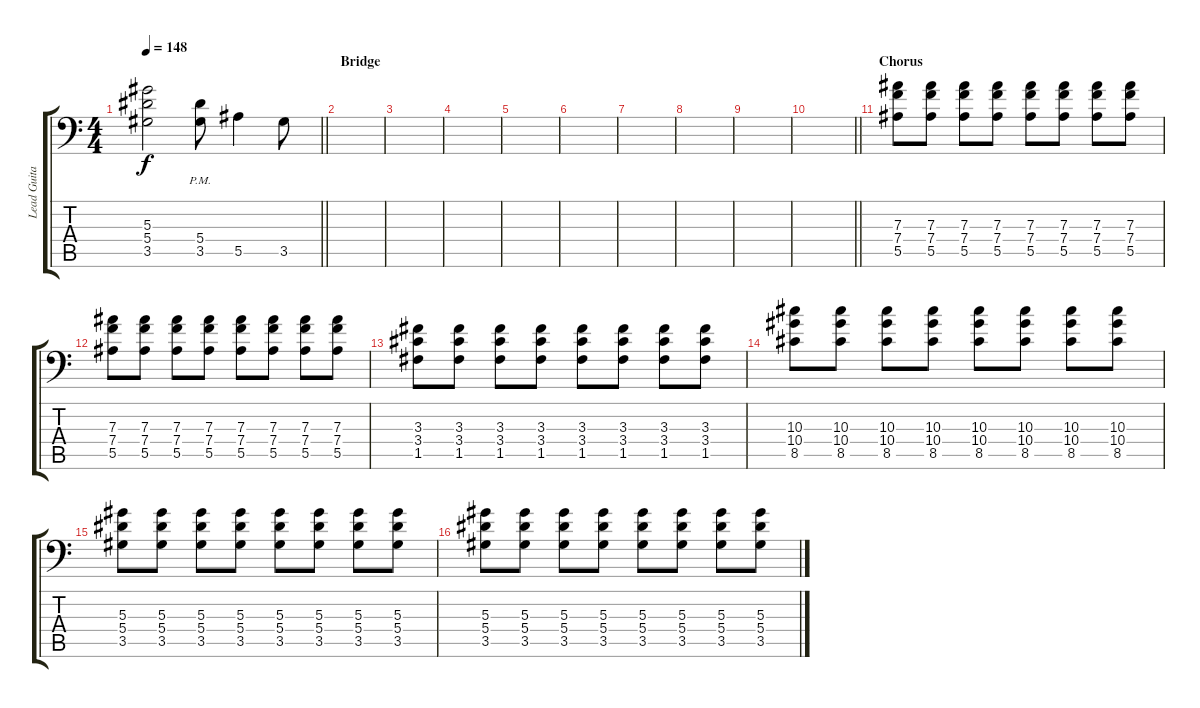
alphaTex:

\track ("Lead Guitar 2" "Lead Guita") {instrument distortionguitar}
\staff {score tabs}
\tuning (C4 G3 Eb3 Bb2 F2 Bb1) {hide}
\ts (4 4)
\tempo 148
\clef f4
\barLineRight lightlight
\ks c
(5.3 5.4 3.5).2{dy f} (5.4{pm} 3.5{pm}).8 5.5.4 3.5.8 |
\section ("" "Bridge")
|
|
|
|
|
|
|
|
\barLineRight lightlight
|
\section ("" "Chorus")
(7.3 7.4 5.5).8 (7.3 7.4 5.5).8 (7.3 7.4 5.5).8 (7.3 7.4 5.5).8 (7.3 7.4 5.5).8 (7.3 7.4 5.5).8 (7.3 7.4 5.5).8 (7.3 7.4 5.5).8 |
(7.3 7.4 5.5).8 (7.3 7.4 5.5).8 (7.3 7.4 5.5).8 (7.3 7.4 5.5).8 (7.3 7.4 5.5).8 (7.3 7.4 5.5).8 (7.3 7.4 5.5).8 (7.3 7.4 5.5).8 |
(3.3 3.4 1.5).8 (3.3 3.4 1.5).8 (3.3 3.4 1.5).8 (3.3 3.4 1.5).8 (3.3 3.4 1.5).8 (3.3 3.4 1.5).8 (3.3 3.4 1.5).8 (3.3 3.4 1.5).8 |
(10.3 10.4 8.5).8 (10.3 10.4 8.5).8 (10.3 10.4 8.5).8 (10.3 10.4 8.5).8 (10.3 10.4 8.5).8 (10.3 10.4 8.5).8 (10.3 10.4 8.5).8 (10.3 10.4 8.5).8 |
(5.3 5.4 3.5).8 (5.3 5.4 3.5).8 (5.3 5.4 3.5).8 (5.3 5.4 3.5).8 (5.3 5.4 3.5).8 (5.3 5.4 3.5).8 (5.3 5.4 3.5).8 (5.3 5.4 3.5).8 |
(5.3 5.4 3.5).8 (5.3 5.4 3.5).8 (5.3 5.4 3.5).8 (5.3 5.4 3.5).8 (5.3 5.4 3.5).8 (5.3 5.4 3.5).8 (5.3 5.4 3.5).8 (5.3 5.4 3.5).8
